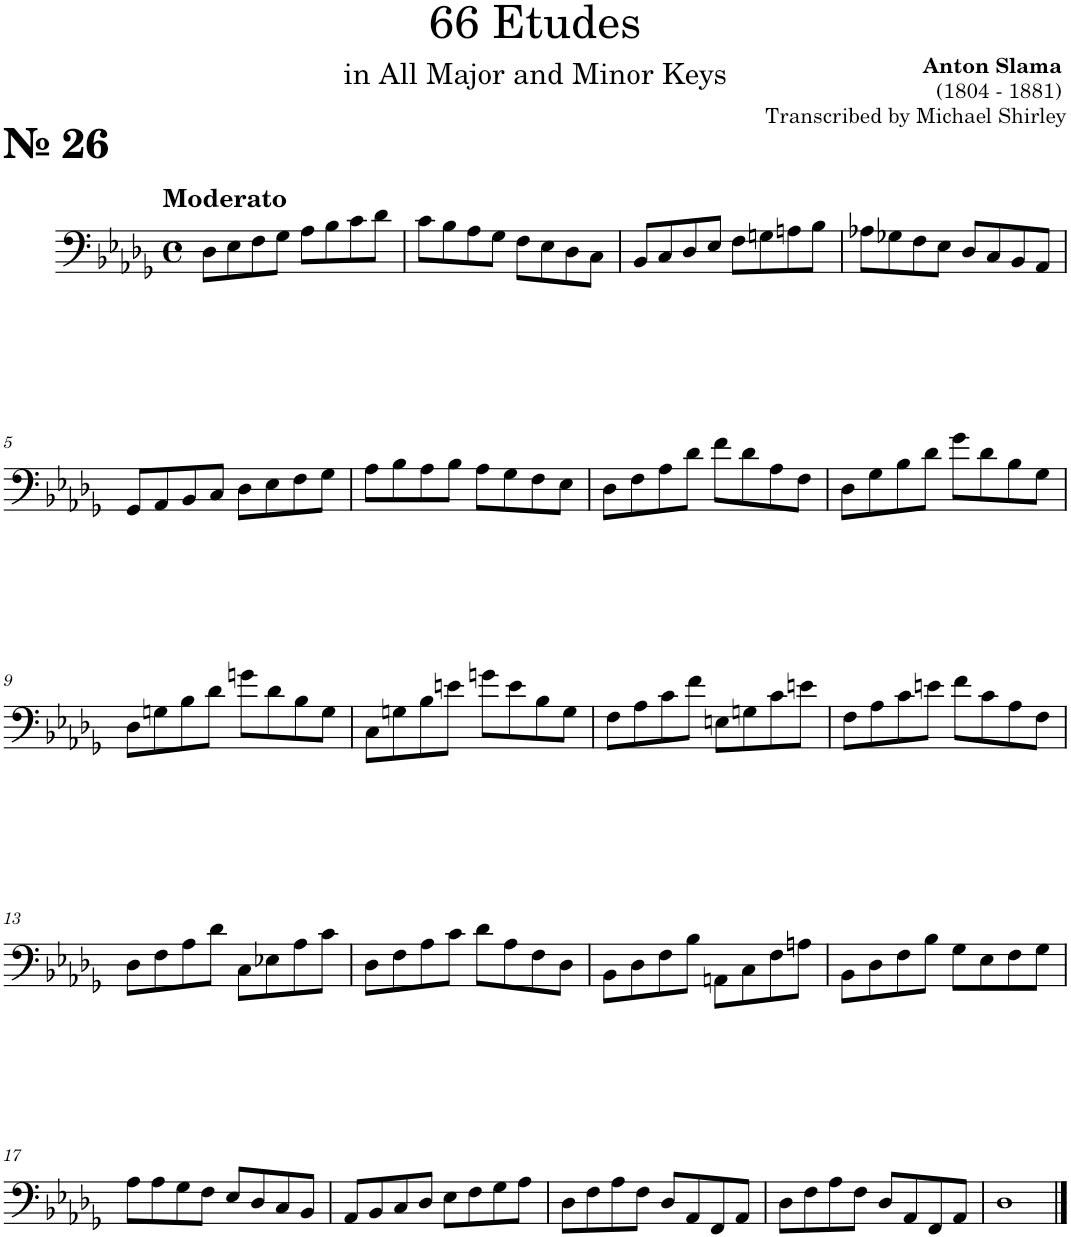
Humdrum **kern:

**kern
*part1
*staff1
*I"Trombone
*I'Tbn.
*clefF4
*k[b-e-a-d-g-]
*M4/4
*met(c)
=1
!LO:TX:a:B:t=№ 26
!LO:TX:a:B:t=Moderato
8D-\L
8E-\
8F\
8G-\J
8A-\L
8B-\
8c\
8d-\J
=2
8c\L
8B-\
8A-\
8G-\J
8F\L
8E-\
8D-\
8C\J
=3
8BB-/L
8C/
8D-/
8E-/J
8F\L
8Gn\
8An\
8B-\J
=4
8A-X\L
8G-X\
8F\
8E-\J
8D-/L
8C/
8BB-/
8AA-/J
!!LO:LB:g=z
=5
8GG-/L
8AA-/
8BB-/
8C/J
8D-\L
8E-\
8F\
8G-\J
=6
8A-\L
8B-\
8A-\
8B-\J
8A-\L
8G-\
8F\
8E-\J
=7
8D-\L
8F\
8A-\
8d-\J
8f\L
8d-\
8A-\
8F\J
=8
8D-\L
8G-\
8B-\
8d-\J
8g-\L
8d-\
8B-\
8G-\J
!!LO:LB:g=z
=9
8D-\L
8Gn\
8B-\
8d-\J
8gn\L
8d-\
8B-\
8G\J
=10
8C\L
8Gn\
8B-\
8en\J
8gn\L
8e\
8B-\
8G\J
=11
8F\L
8A-\
8c\
8f\J
8En\L
8Gn\
8c\
8en\J
=12
8F\L
8A-\
8c\
8en\J
8f\L
8c\
8A-\
8F\J
!!LO:LB:g=z
=13
8D-\L
8F\
8A-\
8d-\J
8C\L
8E-X\
8A-\
8c\J
=14
8D-\L
8F\
8A-\
8c\J
8d-\L
8A-\
8F\
8D-\J
=15
8BB-\L
8D-\
8F\
8B-\J
8AAn\L
8C\
8F\
8An\J
=16
8BB-\L
8D-\
8F\
8B-\J
8G-\L
8E-\
8F\
8G-\J
!!LO:LB:g=z
=17
8A-\L
8A-\
8G-\
8F\J
8E-/L
8D-/
8C/
8BB-/J
=18
8AA-/L
8BB-/
8C/
8D-/J
8E-\L
8F\
8G-\
8A-\J
=19
8D-\L
8F\
8A-\
8F\J
8D-/L
8AA-/
8FF/
8AA-/J
=20
8D-\L
8F\
8A-\
8F\J
8D-/L
8AA-/
8FF/
8AA-/J
=21
1D-
==
*-
